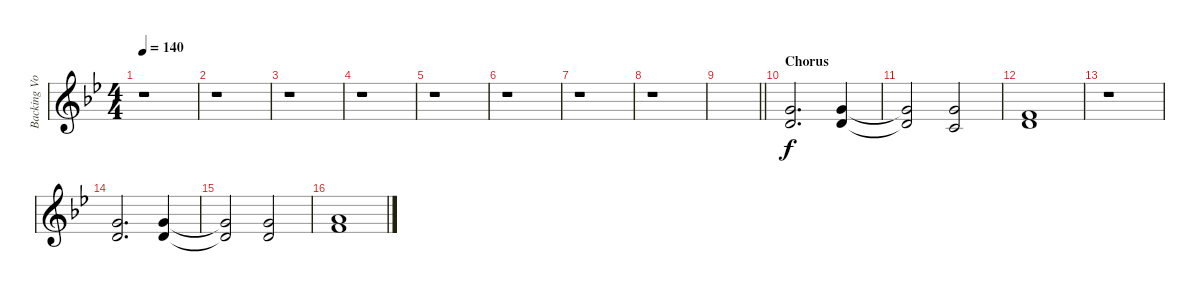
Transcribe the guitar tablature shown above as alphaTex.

\track ("Backing Vocals" "Backing Vo") {instrument violin}
\staff {score}
\tuning (E4 B3 G3 D3 A2 E2) {hide}
\ts (4 4)
\tempo 140
\clef g2
\ks gminor
r.1{dy f} |
r.1 |
r.1 |
r.1 |
r.1 |
r.1 |
r.1 |
r.1 |
\barLineRight lightlight
|
\section ("" "Chorus")
(8.2 7.3).2{d} (8.2 7.3).4 |
(8.2{t} 7.3{t}).2 (8.2 5.3).2 |
(6.2 7.3).1 |
r.1 |
(8.2 7.3).2{d} (8.2 7.3).4 |
(8.2{t} 7.3{t}).2 (8.2 7.3).2 |
(10.2 10.3).1
